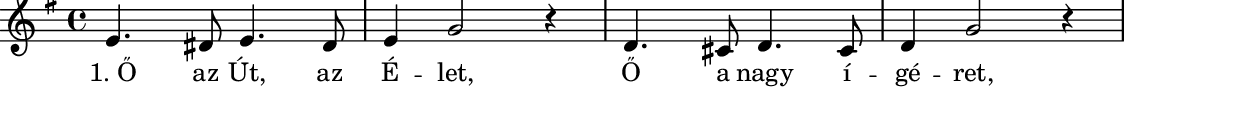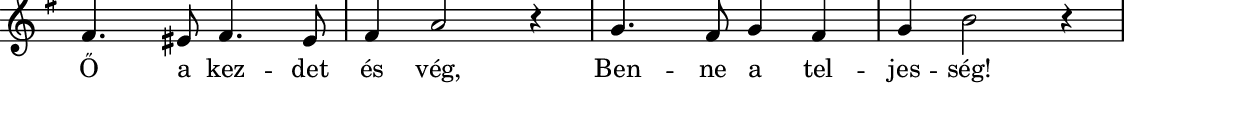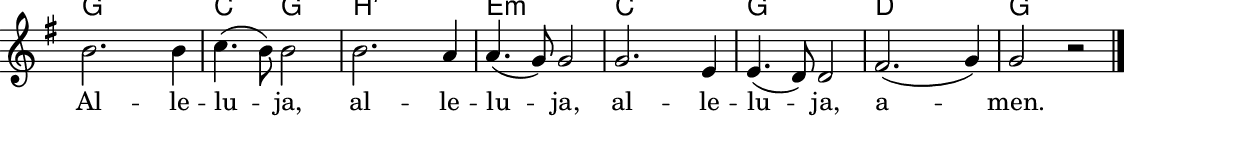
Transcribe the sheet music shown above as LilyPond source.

% MusicXML to Lilypond converter by Kovi

szovegAAA = \lyricmode {  "1. Ő" "az" "Út," "az" "É" -- "let," "Ő" "a" "nagy" "í" -- "gé" -- "ret," "Ő" "a" "kez" -- "det" "és" "vég," "Ben" -- "ne" "a" "tel" -- "jes" -- "ség!" "Al" -- "le" -- "lu" -- "ja," "al" -- "le" -- "lu" -- "ja," "al" -- "le" -- "lu" -- "ja," "a" -- "men."  }

% Analyzing...
% 1 parts
% 1 Staff
% forceBassClefActive = 
melody = {
% 47 notes in the part
% 1 voices

\new Staff
\new Voice {
% 47 notes
% 16 mesaures

% Measure 1
\clef "treble"
\key g \major
\time 4/4 
e'4. dis'8 e'4. dis'8 
% Measure 2
e'4 g'2 r4 
% Measure 3
d'4. cis'8 d'4. cis'8 
% Measure 4
d'4 g'2 r4 
% Measure 5
\break
fis'4. eis'8 fis'4. eis'8 
% Measure 6
fis'4 a'2 r4 
% Measure 7
g'4. fis'8 g'4 fis'4 
% Measure 8
g'4 b'2 r4 
% Measure 9
\break
\once \override Score.RehearsalMark #'self-alignment-X = #LEFT
\mark \markup{ \fontsize #-1 \box Refrén } 
b'2. b'4 
% Measure 10
c''4. (b'8 )b'2 
% Measure 11
b'2. a'4 
% Measure 12
a'4. (g'8 )g'2 
% Measure 13
g'2. e'4 
% Measure 14
e'4. (d'8 )d'2 
% Measure 15
fis'2. (g'4 )
% Measure 16
g'2 r2 \bar "|." 
} % voice
\addlyrics { \szovegAAA }

} % melody


harmonies = \chordmode {
% 13 chords
\germanChords
c4 s4 s4 s4 s4 s4 s4 s4 g4 s4 s4 s4 s4 s4 s4 s4 d4 s4 s4 s4 s4 s4 s4 s4 g4 s4 s4 s4 s4 s4 s4 s4 g4 s4 s4 s4 c4 s4 g4 s4 b4:7 s4 s4 s4 e4:m s4 s4 s4 c4 s4 s4 s4 g4 s4 s4 s4 d4 s4 s4 s4 g4
}

\include "../../definitions.ly"
